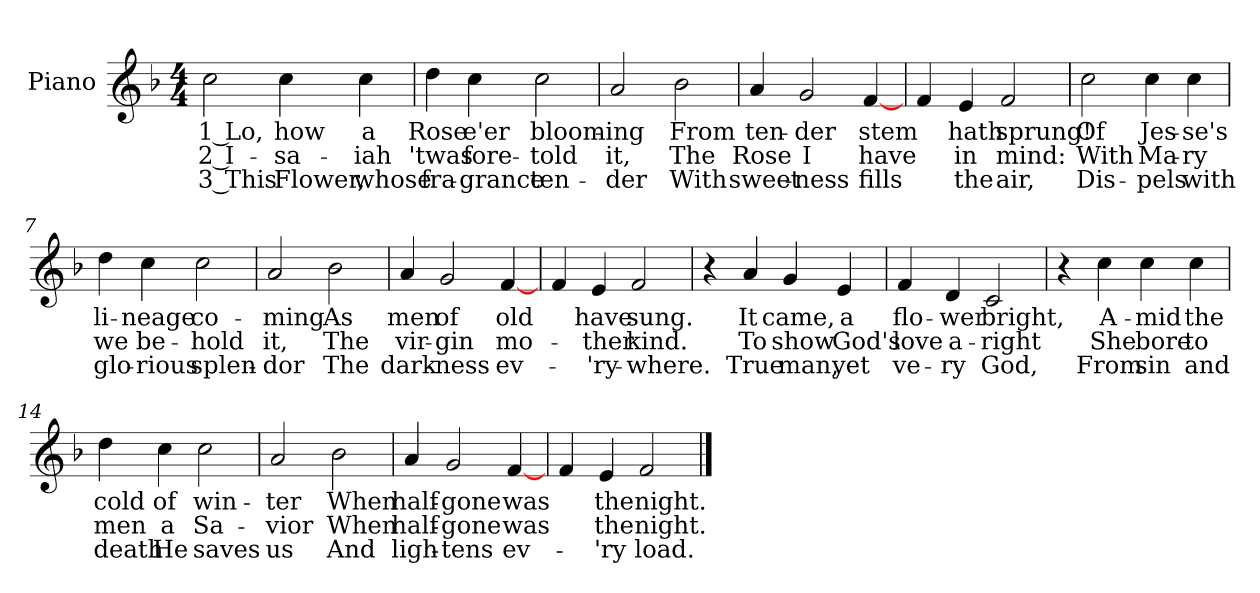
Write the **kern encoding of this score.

**kern	**text	**text	**text
*part1	*part1	*part1	*part1
*staff1	*staff1	*staff1	*staff1
*I"Piano	*	*	*
*I'Pno.	*	*	*
!!LO:PB:g=z
*clefG2	*	*	*
*k[b-]	*	*	*
*F:	*	*	*
*M4/4	*	*	*
=1	=1	=1	=1
!	!LO:LY:b:color=#000000	!LO:LY:b:color=#000000	!LO:LY:b:color=#000000
2cci\	1 Lo,	2 I-	3 This
!	!LO:LY:b:color=#000000	!LO:LY:b:color=#000000	!LO:LY:b:color=#000000
4cci\	how	-sa-	Flower,
!	!LO:LY:b:color=#000000	!LO:LY:b:color=#000000	!LO:LY:b:color=#000000
4cci\	a	-iah	whose
=2	=2	=2	=2
!	!LO:LY:b:color=#000000	!LO:LY:b:color=#000000	!LO:LY:b:color=#000000
4ddi\	Rose	'twas	fra-
!	!LO:LY:b:color=#000000	!LO:LY:b:color=#000000	!LO:LY:b:color=#000000
4cci\	e'er	fore-	-grance
!	!LO:LY:b:color=#000000	!LO:LY:b:color=#000000	!LO:LY:b:color=#000000
2cci\	bloom-	-told	ten-
=3	=3	=3	=3
!	!LO:LY:b:color=#000000	!LO:LY:b:color=#000000	!LO:LY:b:color=#000000
2ai/	-ing	it,	-der
!	!LO:LY:b:color=#000000	!LO:LY:b:color=#000000	!LO:LY:b:color=#000000
2b-i\	From	The	With
!!LO:LB:g=z
=4	=4	=4	=4
!	!LO:LY:b:color=#000000	!LO:LY:b:color=#000000	!LO:LY:b:color=#000000
4ai/	ten-	Rose	sweet-
!	!LO:LY:b:color=#000000	!LO:LY:b:color=#000000	!LO:LY:b:color=#000000
2gi/	-der	I	-ness
!	!LO:LY:b:color=#000000	!LO:LY:b:color=#000000	!LO:LY:b:color=#000000
[4fi/	stem	have	fills
=5	=5	=5	=5
4fi/	.	.	.
!	!LO:LY:b:color=#000000	!LO:LY:b:color=#000000	!LO:LY:b:color=#000000
4ei/	hath	in	the
!	!LO:LY:b:color=#000000	!LO:LY:b:color=#000000	!LO:LY:b:color=#000000
2fi/	sprung!	mind:	air,
=6	=6	=6	=6
!	!LO:LY:b:color=#000000	!LO:LY:b:color=#000000	!LO:LY:b:color=#000000
2cci\	Of	With	Dis-
!	!LO:LY:b:color=#000000	!LO:LY:b:color=#000000	!LO:LY:b:color=#000000
4cci\	Jes-	Ma-	-pels
!	!LO:LY:b:color=#000000	!LO:LY:b:color=#000000	!LO:LY:b:color=#000000
4cci\	-se's	-ry	with
=7	=7	=7	=7
!	!LO:LY:b:color=#000000	!LO:LY:b:color=#000000	!LO:LY:b:color=#000000
4ddi\	li-	we	glo-
!	!LO:LY:b:color=#000000	!LO:LY:b:color=#000000	!LO:LY:b:color=#000000
4cci\	-neage	be-	-rious
!	!LO:LY:b:color=#000000	!LO:LY:b:color=#000000	!LO:LY:b:color=#000000
2cci\	co-	-hold	splen-
!!LO:LB:g=z
=8	=8	=8	=8
!	!LO:LY:b:color=#000000	!LO:LY:b:color=#000000	!LO:LY:b:color=#000000
2ai/	-ming	it,	-dor
!	!LO:LY:b:color=#000000	!LO:LY:b:color=#000000	!LO:LY:b:color=#000000
2b-i\	As	The	The
=9	=9	=9	=9
!	!LO:LY:b:color=#000000	!LO:LY:b:color=#000000	!LO:LY:b:color=#000000
4ai/	men	vir-	dark-
!	!LO:LY:b:color=#000000	!LO:LY:b:color=#000000	!LO:LY:b:color=#000000
2gi/	of	-gin	-ness
!	!LO:LY:b:color=#000000	!LO:LY:b:color=#000000	!LO:LY:b:color=#000000
[4fi/	old	mo-	ev-
=10	=10	=10	=10
4fi/	.	.	.
!	!LO:LY:b:color=#000000	!LO:LY:b:color=#000000	!LO:LY:b:color=#000000
4ei/	have	-ther	-'ry-
!	!LO:LY:b:color=#000000	!LO:LY:b:color=#000000	!LO:LY:b:color=#000000
2fi/	sung.	kind.	-where.
=11	=11	=11	=11
4r	.	.	.
!	!LO:LY:b:color=#000000	!LO:LY:b:color=#000000	!LO:LY:b:color=#000000
4ai/	It	To	True
!	!LO:LY:b:color=#000000	!LO:LY:b:color=#000000	!LO:LY:b:color=#000000
4gi/	came,	show	man,
!	!LO:LY:b:color=#000000	!LO:LY:b:color=#000000	!LO:LY:b:color=#000000
4ei/	a	God's	yet
!!LO:LB:g=z
=12	=12	=12	=12
!	!LO:LY:b:color=#000000	!LO:LY:b:color=#000000	!LO:LY:b:color=#000000
4fi/	flo-	love	ve-
!	!LO:LY:b:color=#000000	!LO:LY:b:color=#000000	!LO:LY:b:color=#000000
4di/	-wer	a-	-ry
!	!LO:LY:b:color=#000000	!LO:LY:b:color=#000000	!LO:LY:b:color=#000000
2ci/	bright,	-right	God,
=13	=13	=13	=13
4r	.	.	.
!	!LO:LY:b:color=#000000	!LO:LY:b:color=#000000	!LO:LY:b:color=#000000
4cci\	A-	She	From
!	!LO:LY:b:color=#000000	!LO:LY:b:color=#000000	!LO:LY:b:color=#000000
4cci\	-mid	bore	sin
!	!LO:LY:b:color=#000000	!LO:LY:b:color=#000000	!LO:LY:b:color=#000000
4cci\	the	to	and
=14	=14	=14	=14
!	!LO:LY:b:color=#000000	!LO:LY:b:color=#000000	!LO:LY:b:color=#000000
4ddi\	cold	men	death
!	!LO:LY:b:color=#000000	!LO:LY:b:color=#000000	!LO:LY:b:color=#000000
4cci\	of	a	He
!	!LO:LY:b:color=#000000	!LO:LY:b:color=#000000	!LO:LY:b:color=#000000
2cci\	win-	Sa-	saves
!!LO:LB:g=z
=15	=15	=15	=15
!	!LO:LY:b:color=#000000	!LO:LY:b:color=#000000	!LO:LY:b:color=#000000
2ai/	-ter	-vior	us
!	!LO:LY:b:color=#000000	!LO:LY:b:color=#000000	!LO:LY:b:color=#000000
2b-i\	When	When	And
=16	=16	=16	=16
!	!LO:LY:b:color=#000000	!LO:LY:b:color=#000000	!LO:LY:b:color=#000000
4ai/	half-	half-	ligh-
!	!LO:LY:b:color=#000000	!LO:LY:b:color=#000000	!LO:LY:b:color=#000000
2gi/	-gone	-gone	-tens
!	!LO:LY:b:color=#000000	!LO:LY:b:color=#000000	!LO:LY:b:color=#000000
[4fi/	was	was	ev-
=17	=17	=17	=17
4fi/	.	.	.
!	!LO:LY:b:color=#000000	!LO:LY:b:color=#000000	!LO:LY:b:color=#000000
4ei/	the	the	-'ry
!	!LO:LY:b:color=#000000	!LO:LY:b:color=#000000	!LO:LY:b:color=#000000
2fi/	night.	night.	load.
==	==	==	==
*-	*-	*-	*-
